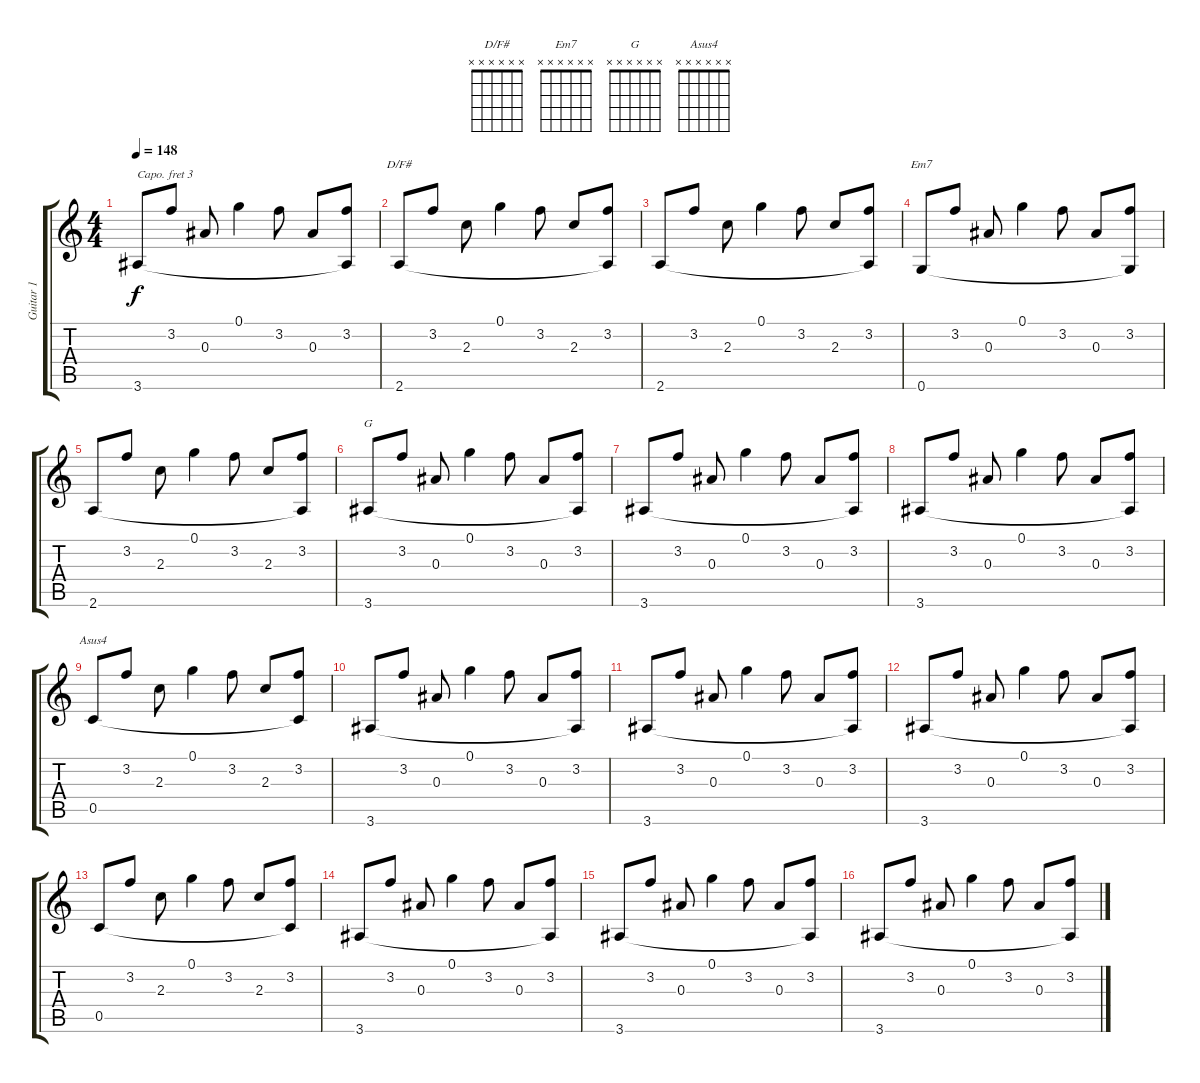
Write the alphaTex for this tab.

\track ("Guitar 1" "Guitar 1") {instrument acousticguitarsteel}
\staff {score tabs}
\capo 3
\tuning (E4 B3 G3 D3 A2 E2) {hide}
\chord ("D/F#" x x x x x x) {firstfret 0}
\chord ("Em7" x x x x x x) {firstfret 0}
\chord ("G" x x x x x x) {firstfret 0}
\chord ("Asus4" x x x x x x) {firstfret 0}
\ts (4 4)
\tempo 148
\clef g2
\ks c
3.6.8{dy f} 3.2.8 0.3.8 0.1.4 3.2.8 0.3.8 (3.2 3.6{t}).8 |
2.6.8{ch "D/F#"} 3.2.8 2.3.8 0.1.4 3.2.8 2.3.8 (3.2 2.6{t}).8 |
2.6.8 3.2.8 2.3.8 0.1.4 3.2.8 2.3.8 (3.2 2.6{t}).8 |
0.6.8{ch "Em7"} 3.2.8 0.3.8 0.1.4 3.2.8 0.3.8 (3.2 0.6{t}).8 |
2.6.8 3.2.8 2.3.8 0.1.4 3.2.8 2.3.8 (3.2 2.6{t}).8 |
3.6.8{ch "G"} 3.2.8 0.3.8 0.1.4 3.2.8 0.3.8 (3.2 3.6{t}).8 |
3.6.8 3.2.8 0.3.8 0.1.4 3.2.8 0.3.8 (3.2 3.6{t}).8 |
3.6.8 3.2.8 0.3.8 0.1.4 3.2.8 0.3.8 (3.2 3.6{t}).8 |
0.5.8{ch "Asus4"} 3.2.8 2.3.8 0.1.4 3.2.8 2.3.8 (3.2 0.5{t}).8 |
\section ("" "")
3.6.8 3.2.8 0.3.8 0.1.4 3.2.8 0.3.8 (3.2 3.6{t}).8 |
3.6.8 3.2.8 0.3.8 0.1.4 3.2.8 0.3.8 (3.2 3.6{t}).8 |
3.6.8 3.2.8 0.3.8 0.1.4 3.2.8 0.3.8 (3.2 3.6{t}).8 |
0.5.8 3.2.8 2.3.8 0.1.4 3.2.8 2.3.8 (3.2 0.5{t}).8 |
3.6.8 3.2.8 0.3.8 0.1.4 3.2.8 0.3.8 (3.2 3.6{t}).8 |
3.6.8 3.2.8 0.3.8 0.1.4 3.2.8 0.3.8 (3.2 3.6{t}).8 |
3.6.8 3.2.8 0.3.8 0.1.4 3.2.8 0.3.8 (3.2 3.6{t}).8
